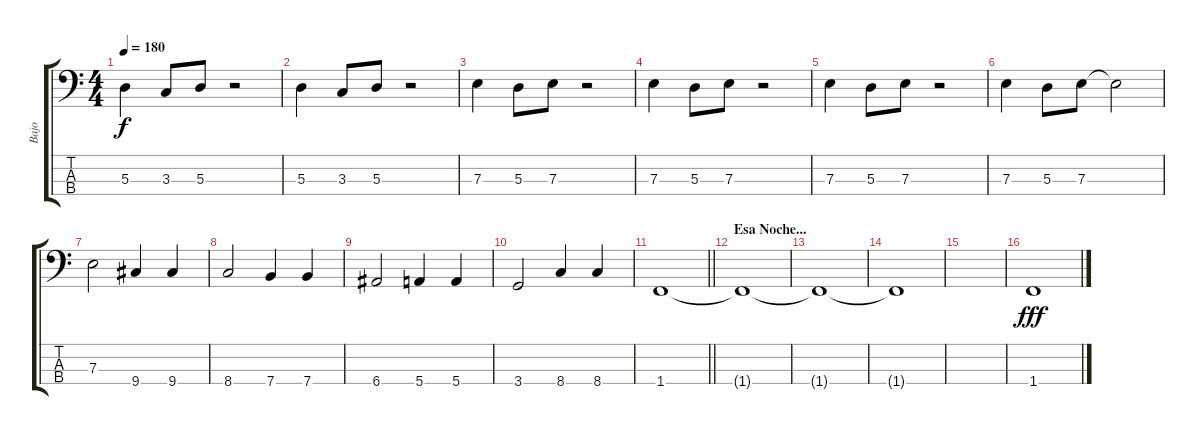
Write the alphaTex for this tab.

\track ("Bajo" "Bajo") {instrument electricbasspick}
\staff {score tabs}
\tuning (G2 D2 A1 E1) {hide}
\ts (4 4)
\tempo 180
\clef f4
\ks c
5.3.4{dy f} 3.3.8 5.3.8 r.2 |
5.3.4 3.3.8 5.3.8 r.2 |
7.3.4 5.3.8 7.3.8 r.2 |
7.3.4 5.3.8 7.3.8 r.2 |
7.3.4 5.3.8 7.3.8 r.2 |
7.3.4 5.3.8 7.3.8 7.3{t}.2 |
7.3.2 9.4.4 9.4.4 |
8.4.2 7.4.4 7.4.4 |
6.4.2 5.4.4 5.4.4 |
3.4.2 8.4.4 8.4.4 |
\barLineRight lightlight
1.4.1 |
\section ("" "Esa Noche...")
1.4{t}.1 |
1.4{t}.1 |
1.4{t}.1 |
|
1.4.1{dy fff}
